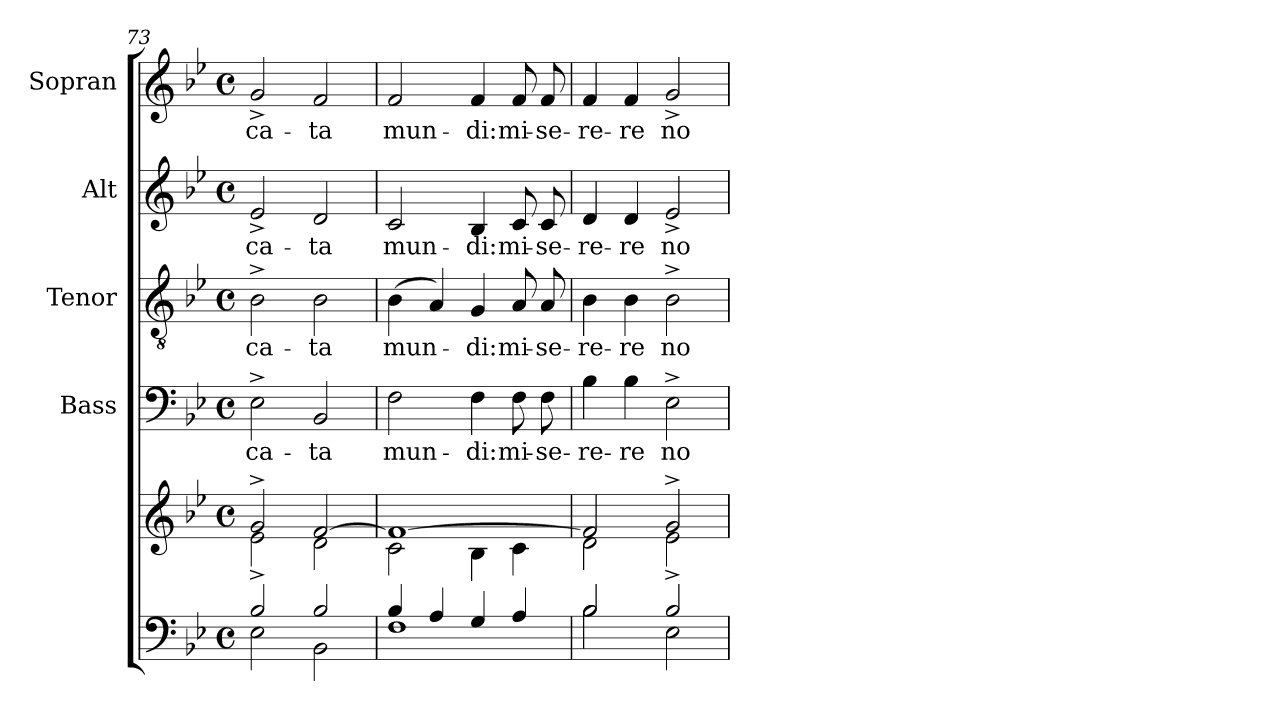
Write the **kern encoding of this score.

**kern	**kern	**kern	**text	**kern	**text	**kern	**text	**kern	**text
*part5	*part5	*part4	*part4	*part3	*part3	*part2	*part2	*part1	*part1
*staff6	*staff5	*staff4	*staff4	*staff3	*staff3	*staff2	*staff2	*staff1	*staff1
*	*	*I"Bass	*	*I"Tenor	*	*I"Alt	*	*I"Sopran	*
*	*	*I'B.	*	*I'T.	*	*I'A.	*	*I'S.	*
*clefF4	*clefG2	*clefF4	*	*clefGv2	*	*clefG2	*	*clefG2	*
*k[b-e-]	*k[b-e-]	*k[b-e-]	*	*k[b-e-]	*	*k[b-e-]	*	*k[b-e-]	*
*B-:	*B-:	*B-:	*	*B-:	*	*B-:	*	*B-:	*
*M4/4	*M4/4	*M4/4	*	*M4/4	*	*M4/4	*	*M4/4	*
*met(c)	*met(c)	*met(c)	*	*met(c)	*	*met(c)	*	*met(c)	*
=73	=73	=73	=73	=73	=73	=73	=73	=73	=73
*^	*^	*	*	*	*	*	*	*	*
!	!	!	!	!	!LO:LY:b	!	!LO:LY:b	!	!LO:LY:b	!	!LO:LY:b
2B-^</	2E-\	2g^>/	2e-\	2E-^>\	-ca-	2B-^>\	-ca-	2e-^>/	-ca-	2g^>/	-ca-
!	!	!	!	!	!LO:LY:b	!	!LO:LY:b	!	!LO:LY:b	!	!LO:LY:b
2B-/	2BB-\	[>2f/	2d\	2BB-/	-ta	2B-\	-ta	2d/	-ta	2f/	-ta
=74	=74	=74	=74	=74	=74	=74	=74	=74	=74	=74	=74
!	!	!	!	!	!LO:LY:b	!	!LO:LY:b	!	!LO:LY:b	!	!LO:LY:b
4B-/	1F	1f_	2c\	2F\	mun-	(>4B-\	mun-	2c/	mun-	2f/	mun-
4A/	.	.	.	.	.	4A/)	.	.	.	.	.
!	!	!	!	!	!LO:LY:b	!	!LO:LY:b	!	!LO:LY:b	!	!LO:LY:b
4G/	.	.	4B-\	4F\	-di:	4G/	-di:	4B-/	-di:	4f/	-di:
!	!	!	!	!	!LO:LY:b	!	!LO:LY:b	!	!LO:LY:b	!	!LO:LY:b
4A/	.	.	4c\	8F\	mi-	8A/	mi-	8c/	mi-	8f/	mi-
!	!	!	!	!	!LO:LY:b	!	!LO:LY:b	!	!LO:LY:b	!	!LO:LY:b
.	.	.	.	8F\	-se-	8A/	-se-	8c/	-se-	8f/	-se-
=75	=75	=75	=75	=75	=75	=75	=75	=75	=75	=75	=75
!	!	!	!	!	!LO:LY:b	!	!LO:LY:b	!	!LO:LY:b	!	!LO:LY:b
2B-/	2B-\	2f/]	2d\	4B-\	-re-	4B-\	-re-	4d/	-re-	4f/	-re-
!	!	!	!	!	!LO:LY:b	!	!LO:LY:b	!	!LO:LY:b	!	!LO:LY:b
.	.	.	.	4B-\	-re	4B-\	-re	4d/	-re	4f/	-re
!	!	!	!	!	!LO:LY:b	!	!LO:LY:b	!	!LO:LY:b	!	!LO:LY:b
2B-^</	2E-\	2g^>/	2e-\	2E-^>\	no-	2B-^>\	no-	2e-^>/	no-	2g^>/	no-
*v	*v	*	*	*	*	*	*	*	*	*	*
*	*v	*v	*	*	*	*	*	*	*	*
=	=	=	=	=	=	=	=	=	=
*-	*-	*-	*-	*-	*-	*-	*-	*-	*-
